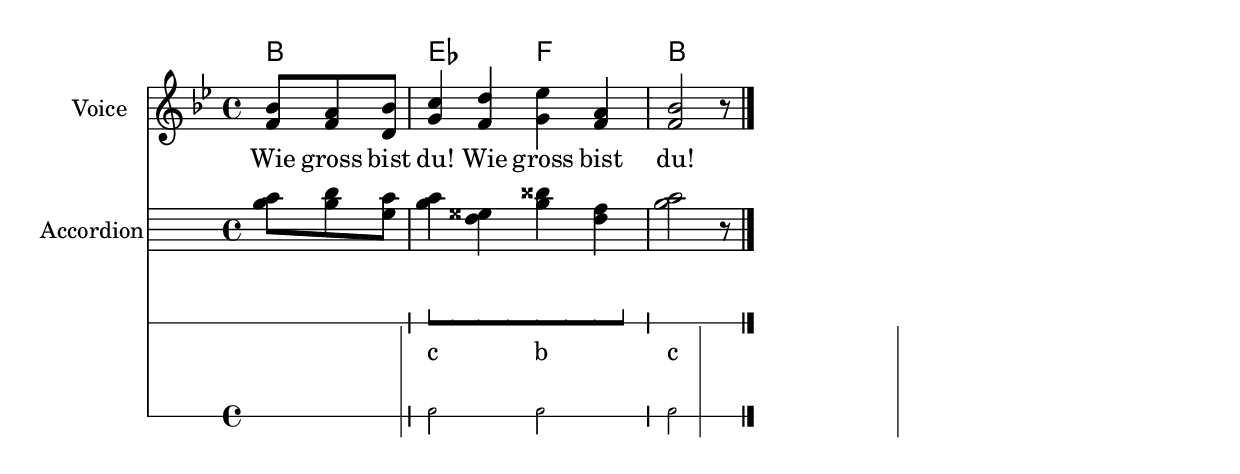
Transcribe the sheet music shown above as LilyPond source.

\version "2.16.0"

\header {
  lsrtags = "template, real-music, specific-notation"

  texidoc = "
A template to write a score for a diatonic accordion.

- There is a horizontal staff indicating if the accordion must be
pushed (thick line) or pulled (thin line)

- There is a small rhythmic staff with lyrics that describes the bass
buttons to press. The bar lines are made from gridlines

- The tabulator staff for diatonic accordions shows the geographic
position of the buttons and not (as for every other instrument) the
pitch of the notes; the keys on the melody-side of the accordion are
placed in three columns and about 12 rows


In the tabulator staff notation the outermost column is described with
notes between lines, the innermost column is described with notes
between lines and a cross as accidental, and the middle column is
described with notes on a line, whereby the row in the middle is
represented on the middle line in the staff.


Some words to transpose piano notes to the diatonic accordion:


1. Every diatonic accordion is built for some keys only (for example,
for the keys of C major and F major), so it is important to transpose a
piano melody to match one of these keys. Transpose the source code, not
only the output because this code is required later on to translate it
once more to the tabulator staff. This can be done with the command
@code{displayLilyMusic}.


2. You have to alternate the push- and pull-direction of the accordion
regularly. If the player has a too long part to pull the accordion gets
broken. On the other hand, some harmonies are only available in one
direction. Considering this, decide which parts of the melody are the
push-parts and which the pull-parts.


3. For each pull- or push-part translate the piano notes to the
according tabulature representation.


This snippet comes with a useful optional macro for the jEdit text
editor.

"
  doctitle = "Score for diatonic accordion"
}

verse = \lyricmode { Wie gross bist du! Wie gross bist du! }

harmonies = \new ChordNames \chordmode {
  \germanChords
  \set chordChanges = ##t
  bes8 bes8 bes8
  es2 f
  bes1
}

NoStem = { \override Stem #'transparent = ##t \override Flag #'transparent = ##t }
NoNoteHead = \override NoteHead #'transparent = ##t
ZeroBeam = \override Beam  #'positions = #'(0 . 0)

staffTabLine = \new Staff \with {
  \remove "Time_signature_engraver"
  \remove "Clef_engraver"
} {
  \override Staff.StaffSymbol #'line-positions = #'(0)
  % Shows one horizontal line. The vertical line (simulating a bar-line) is simulated with a gridline
  \set Staff.midiInstrument = #"choir aahs"
  \key c \major
  \relative c''
  {
    % disable the following line to see the the noteheads while writing the song
    \NoNoteHead
    \override NoteHead #'no-ledgers = ##t

    % The beam between 8th-notes is used to draw the push-line
    %How to fast write the push-lines:
    %  1. write repeatedly 'c c c c c c c c |' for the whole length of the song
    %  2. uncomment the line \NoNoteHead
    %  3. compile
    %  4. Mark the positions on which push/pull changes.
    %     In the score-picture click on the position the push- or pull-part starts
    %           (on the noteHead, the cursor will change to a hand-icon).
    %     The cursor in the source code will jump just at this position.
    %   a) If a push-part starts there, replace the 'c' by an 'e['
    %   b) If a pull-part starts there, replace the 'c' by an 's'
    %  5. Switch into 'overwrite-mode' by pressing the 'ins' key.
    %  6. For the pull-parts overwrite the 'c' with 's'
    %  7. For every push-part replace the last 'c' with 'e]'
    %        8. Switch into 'insert-mode' again
    %  9. At last it should look lik e.g. (s s e[ c | c c c c c c c c | c c c c c c e] s s)
    % 10. re-enable the line \NoNoteHead
    \autoBeamOff
    \ZeroBeam
    s8 s s e[ c c c c c c e] | s s s s s
  }
}

%{
%}

% Accordion melody in tabulator score
% 1. Place a copy of the piano melody below
% 2. Separate piano melody into pull- and push-parts according to the staffTabLine you've already made
% 3. For each line: Double the line. Remark the 1st one (Keeps unchanged as reference) and then change the second line using the transformation paper
%    or the macros 'conv2diaton push.bsh' and 'conv2diaton pull.bsh'
% Tips:
% - In jEdit Search & Replace mark the Option 'Keep Dialog'

AccordionTabTwoCBesDur = {
  % pull 1
  %<f' bes'>8 <f' a'>8 <d' bes'>8 |
  <g'' a''>8 <g'' b''>8 <e'' a''>8 |
  % push 2
  %<g' c''>4 <f' d''> <g' ees''> <f' a'> |
  <g'' a''>4 <d'' eisis''> <g'' bisis''> <d'' f''> |
  % pull 3
  % <f' bes'>2 r8 }
  <g'' a''>2 r8 }

AccordionTab= { \dynamicUp
  % 1. Place a copy of the piano melody above
  % 2. Separate piano melody into pull- and push-parts according to the staffTabLine you've already made
  % 3. For each line: Double the line. Remark the 1st one (Keeps unchanged as reference) and then
  %    change the second line using the transformation paper
  % Tips:
  % - In jEdit Search & Replace mark the Option 'Keep Dialog'
  % -
  \AccordionTabTwoCBesDur
}



\layout {
  \context {
    \Score
    % The vertical line (simulating a bar-line) in
    % the staffBassRhytm is a gridline
    \consists "Grid_line_span_engraver"
  }
  \context {
    \Staff
    \consists "Grid_point_engraver"
    gridInterval = #(ly:make-moment 4 4) % 4/4 - tact. How many beats per bar
    % The following line has to be adjusted O-F-T-E-N.
    \override GridPoint #'Y-extent = #'(-2 . -21)
  }
  \context {
    \ChoirStaff
    \remove "System_start_delimiter_engraver"
  }
}

staffVoice = \new Staff = astaffvoice  {
  \time 4/4
  \set Staff.instrumentName = "Voice"
  \set Staff.midiInstrument = "voice oohs"
  \key bes \major
  \partial 8*3
  \clef treble
  {
    \context Voice = "melodyVoi"
    { <f' bes'>8 <f' a'>8 <d' bes'>8 | <g' c''>4 <f' d''> <g' es''> <f' a'> | <f' bes'>2 r8 }
    \bar "|."
  }
}

staffAccordionMel =
\new Staff  \with { \remove "Clef_engraver" } {
  \accidentalStyle "forget" %Set the accidentals (Vorzeichen) for each note,
  %do not remember them for the rest of the measure.
  \time 4/4
  \set Staff.instrumentName="Accordion"
  \set Staff.midiInstrument="voice oohs"
  \key c \major
  \clef treble
  { \AccordionTab \bar "|." }
}

AltOn =
#(define-music-function (parser location mag) (number?)
  #{ \override Stem #'length = #(* 7.0 mag)
      \override NoteHead #'font-size =
#(inexact->exact (* (/ 6.0 (log 2.0)) (log mag))) #})

AltOff = {
  \revert Stem #'length
  \revert NoteHead #'font-size
}

BassRhytm = {s4 s8 | c2 c2 | c2 s8 }
LyricBassRhythmI=  \lyricmode { c b | c }

staffBassRhytm =
\new Staff = staffbass \with { \remove "Clef_engraver" } {
  % This is not a RhythmicStaff  because it must be possible to append lyrics.

  \override Score.GridLine #'extra-offset = #'( 13.0 . 0.0 ) % x.y
  \override Staff.StaffSymbol #'line-positions = #'( 0 )
  % Shows one horizontal line. The vertical line (simulating a bar-line) is simulated by a grid
  % Search for 'grid' in this page to find all related functions
  \time 4/4
  {
    \context Voice = "VoiceBassRhytm"
    \stemDown \AltOn #0.6
    \relative c''
    {
      \BassRhytm
    }
    \AltOff
    \bar "|."
  }
}

\score {
  \new ChoirStaff <<
    \harmonies
    \staffVoice
    \context Lyrics = "lmelodyVoi"
      \with { alignBelowContext = astaffvoice }
      \lyricsto melodyVoi \verse
    \staffAccordionMel
    \staffTabLine
    \staffBassRhytm
    \context Lyrics = "lBassRhytmAboveI"
      \with { alignAboveContext = staffbass }
      \lyricsto VoiceBassRhytm \LyricBassRhythmI
  >>
}
%}

